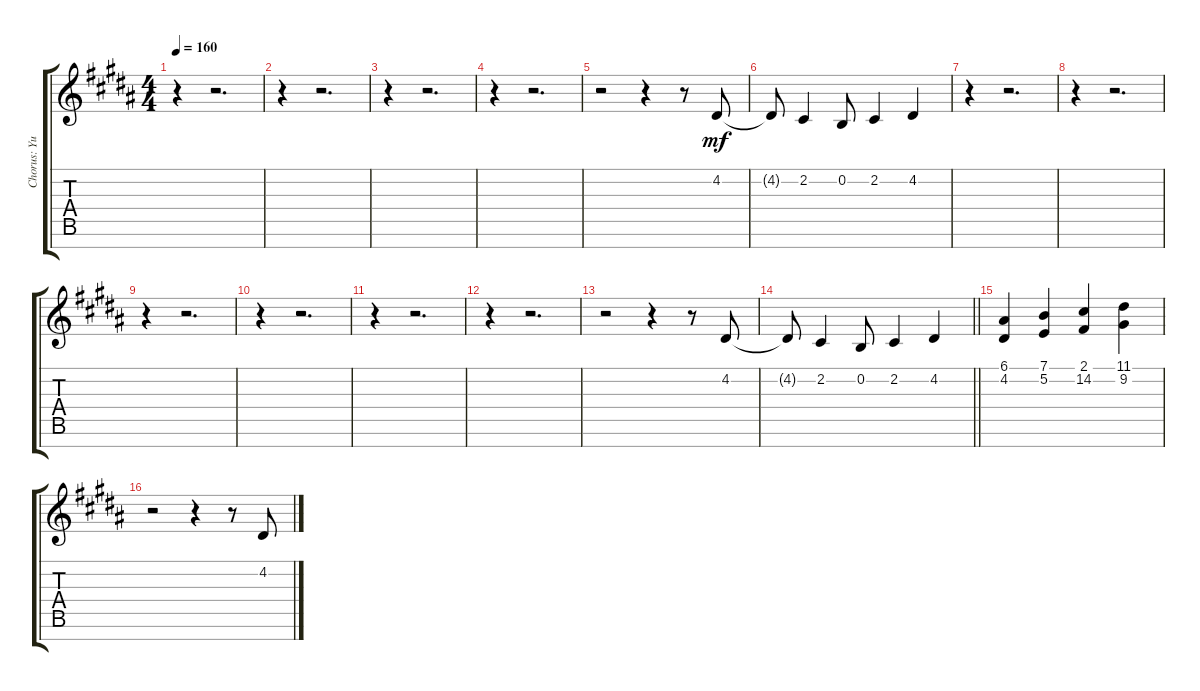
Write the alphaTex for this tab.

\track ("Chorus: Yui Hirasawa" "Chorus: Yu") {instrument voiceoohs}
\staff {score tabs}
\tuning (E4 B3 G3 D3 A2 E2 B1) {hide}
\ts (4 4)
\tempo 160
\clef g2
\ks b
r.4{dy mf} r.2{d} |
r.4 r.2{d} |
r.4 r.2{d} |
r.4 r.2{d} |
r.2 r.4 r.8 4.2.8 |
4.2{t}.8 2.2.4 0.2.8 2.2.4 4.2.4 |
r.4 r.2{d} |
r.4 r.2{d} |
r.4 r.2{d} |
r.4 r.2{d} |
r.4 r.2{d} |
r.4 r.2{d} |
r.2 r.4 r.8 4.2.8 |
\barLineRight lightlight
4.2{t}.8 2.2.4 0.2.8 2.2.4 4.2.4 |
\section ("" "")
(6.1 4.2).4 (7.1 5.2).4 (2.1 14.2).4 (11.1 9.2).4 |
r.2 r.4 r.8 4.2.8
